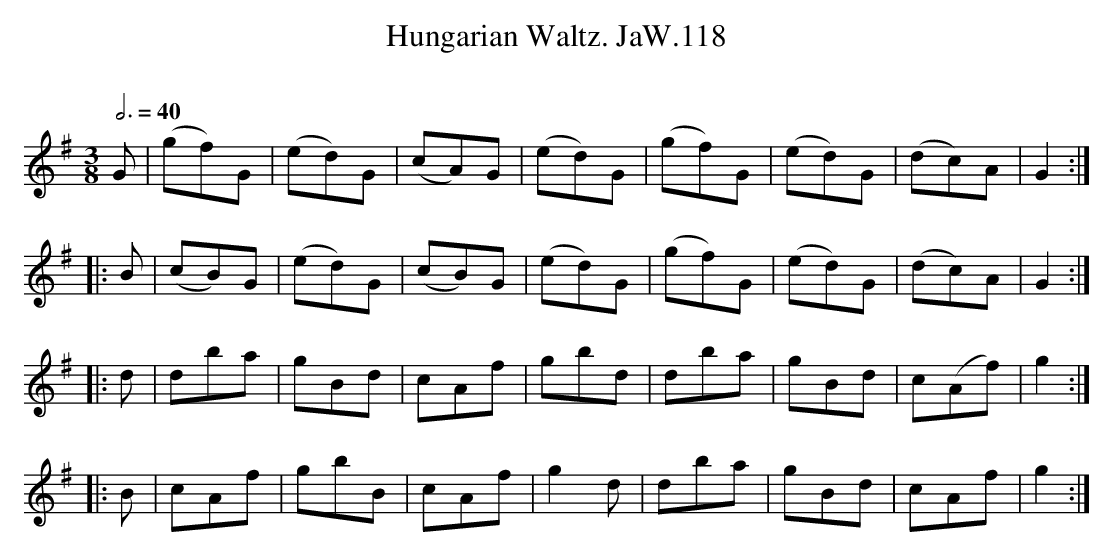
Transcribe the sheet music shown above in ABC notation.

X:1
T:Hungarian Waltz. JaW.118
M:3/8
L:1/8
Q:3/4=40
O:
K:G
G|(gf)G|(ed)G|(cA)G|(ed)G|\
(gf)G|(ed)G|(dc)A|G2:|
|:B|(cB)G|(ed)G|(cB)G|(ed)G|\
(gf)G|(ed)G|(dc)A|G2:|
|:d|dba|gBd|cAf|gbd|\
dba|gBd|c(Af)|g2:|
|:B|cAf|gbB|cAf|g2d|\
dba|gBd|cAf|g2:|
